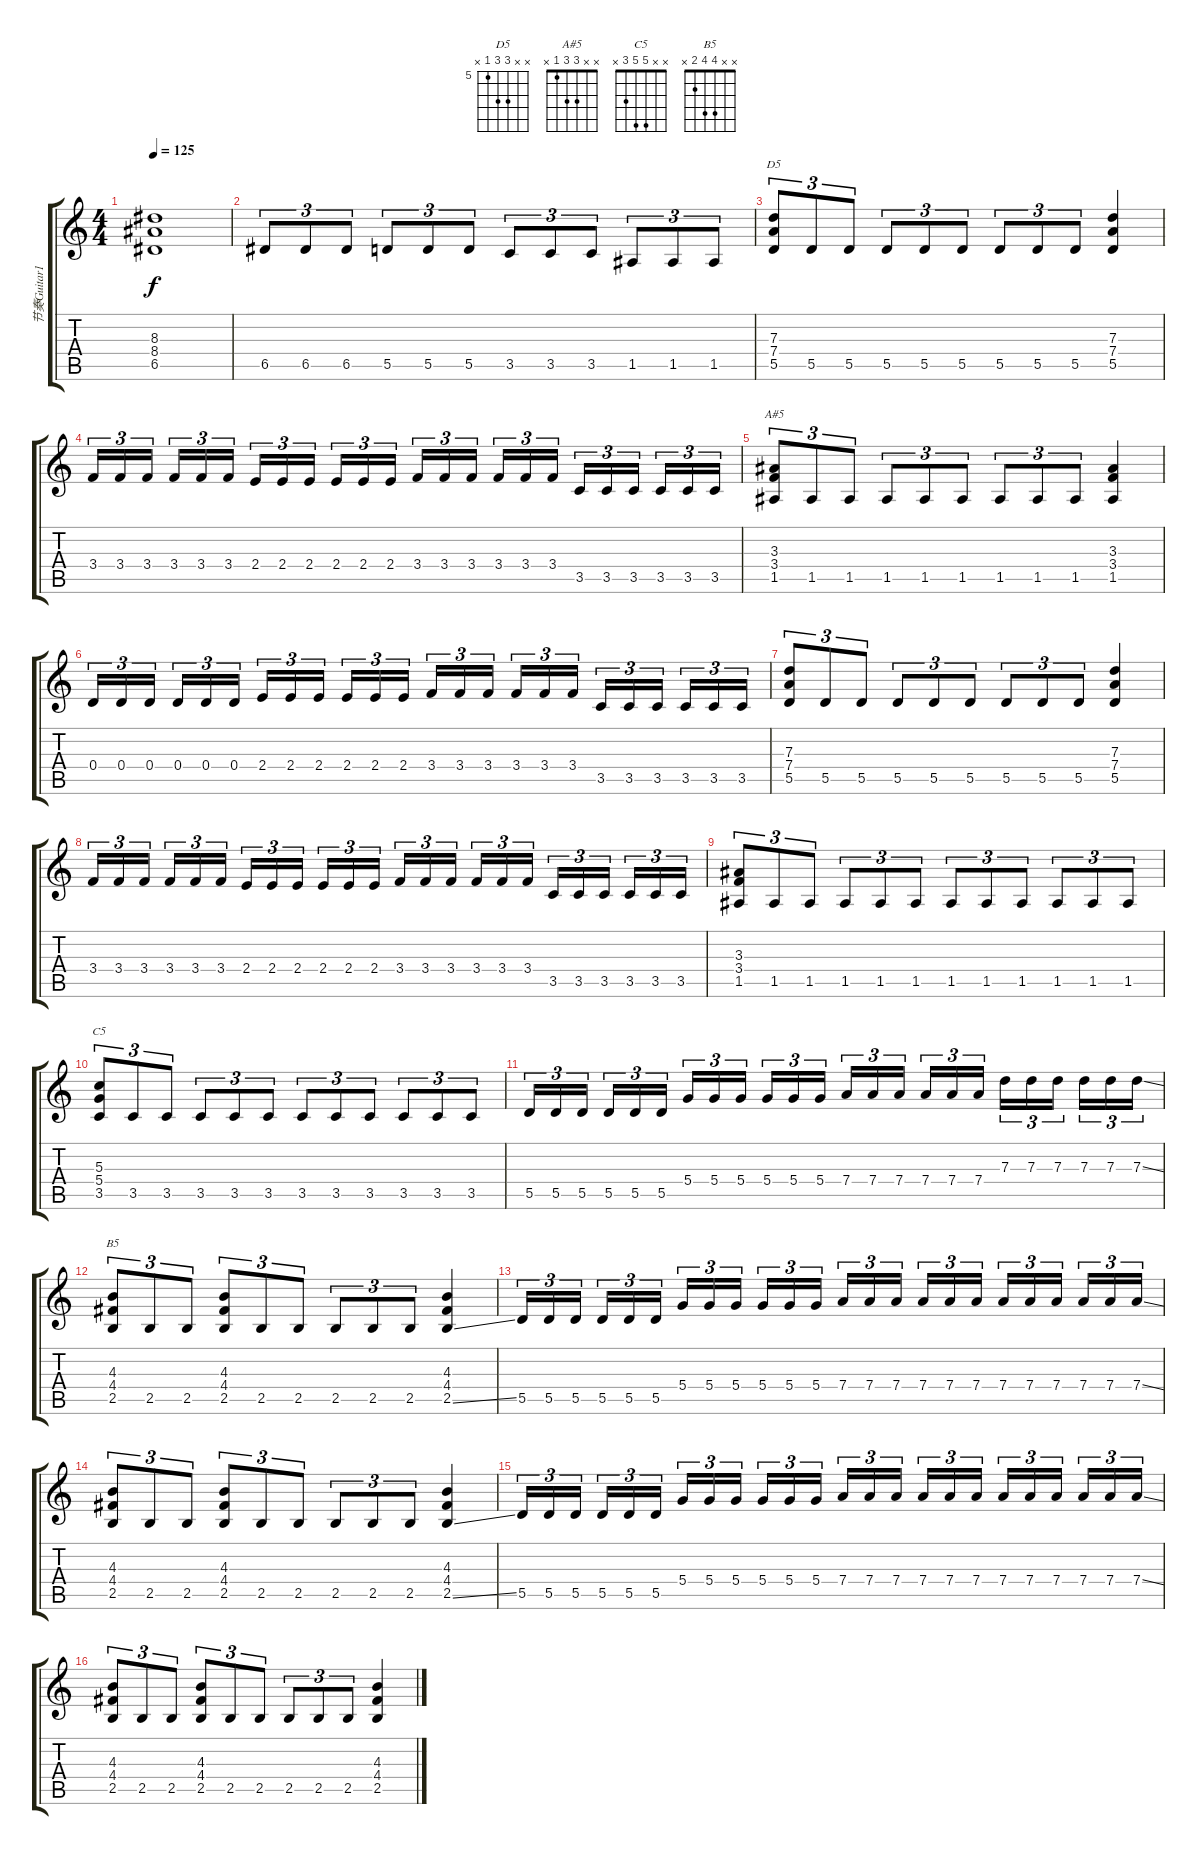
\track ("节奏Guitar1" "节奏Guitar1") {instrument distortionguitar}
\staff {score tabs}
\tuning (E4 B3 G3 D3 A2 E2) {hide}
\chord ("D5" x x 7 7 5 x) {firstfret 5}
\chord ("A#5" x x 3 3 1 x)
\chord ("C5" x x 5 5 3 x)
\chord ("B5" x x 4 4 2 x)
\ts (4 4)
\tempo 125
\clef g2
\ks c
(8.3 8.4 6.5).1{dy f} |
6.5.8{tu (3 2)} 6.5.8{tu (3 2)} 6.5.8{tu (3 2)} 5.5.8{tu (3 2)} 5.5.8{tu (3 2)} 5.5.8{tu (3 2)} 3.5.8{tu (3 2)} 3.5.8{tu (3 2)} 3.5.8{tu (3 2)} 1.5.8{tu (3 2)} 1.5.8{tu (3 2)} 1.5.8{tu (3 2)} |
(7.3 7.4 5.5).8{tu (3 2) ch "D5"} 5.5.8{tu (3 2)} 5.5.8{tu (3 2)} 5.5.8{tu (3 2)} 5.5.8{tu (3 2)} 5.5.8{tu (3 2)} 5.5.8{tu (3 2)} 5.5.8{tu (3 2)} 5.5.8{tu (3 2)} (7.3 7.4 5.5).4 |
3.4.16{tu (3 2)} 3.4.16{tu (3 2)} 3.4.16{tu (3 2)} 3.4.16{tu (3 2)} 3.4.16{tu (3 2)} 3.4.16{tu (3 2)} 2.4.16{tu (3 2)} 2.4.16{tu (3 2)} 2.4.16{tu (3 2)} 2.4.16{tu (3 2)} 2.4.16{tu (3 2)} 2.4.16{tu (3 2)} 3.4.16{tu (3 2)} 3.4.16{tu (3 2)} 3.4.16{tu (3 2)} 3.4.16{tu (3 2)} 3.4.16{tu (3 2)} 3.4.16{tu (3 2)} 3.5.16{tu (3 2)} 3.5.16{tu (3 2)} 3.5.16{tu (3 2)} 3.5.16{tu (3 2)} 3.5.16{tu (3 2)} 3.5.16{tu (3 2)} |
(3.3 3.4 1.5).8{tu (3 2) ch "A#5"} 1.5.8{tu (3 2)} 1.5.8{tu (3 2)} 1.5.8{tu (3 2)} 1.5.8{tu (3 2)} 1.5.8{tu (3 2)} 1.5.8{tu (3 2)} 1.5.8{tu (3 2)} 1.5.8{tu (3 2)} (3.3 3.4 1.5).4 |
0.4.16{tu (3 2)} 0.4.16{tu (3 2)} 0.4.16{tu (3 2)} 0.4.16{tu (3 2)} 0.4.16{tu (3 2)} 0.4.16{tu (3 2)} 2.4.16{tu (3 2)} 2.4.16{tu (3 2)} 2.4.16{tu (3 2)} 2.4.16{tu (3 2)} 2.4.16{tu (3 2)} 2.4.16{tu (3 2)} 3.4.16{tu (3 2)} 3.4.16{tu (3 2)} 3.4.16{tu (3 2)} 3.4.16{tu (3 2)} 3.4.16{tu (3 2)} 3.4.16{tu (3 2)} 3.5.16{tu (3 2)} 3.5.16{tu (3 2)} 3.5.16{tu (3 2)} 3.5.16{tu (3 2)} 3.5.16{tu (3 2)} 3.5.16{tu (3 2)} |
(7.3 7.4 5.5).8{tu (3 2)} 5.5.8{tu (3 2)} 5.5.8{tu (3 2)} 5.5.8{tu (3 2)} 5.5.8{tu (3 2)} 5.5.8{tu (3 2)} 5.5.8{tu (3 2)} 5.5.8{tu (3 2)} 5.5.8{tu (3 2)} (7.3 7.4 5.5).4 |
3.4.16{tu (3 2)} 3.4.16{tu (3 2)} 3.4.16{tu (3 2)} 3.4.16{tu (3 2)} 3.4.16{tu (3 2)} 3.4.16{tu (3 2)} 2.4.16{tu (3 2)} 2.4.16{tu (3 2)} 2.4.16{tu (3 2)} 2.4.16{tu (3 2)} 2.4.16{tu (3 2)} 2.4.16{tu (3 2)} 3.4.16{tu (3 2)} 3.4.16{tu (3 2)} 3.4.16{tu (3 2)} 3.4.16{tu (3 2)} 3.4.16{tu (3 2)} 3.4.16{tu (3 2)} 3.5.16{tu (3 2)} 3.5.16{tu (3 2)} 3.5.16{tu (3 2)} 3.5.16{tu (3 2)} 3.5.16{tu (3 2)} 3.5.16{tu (3 2)} |
(3.3 3.4 1.5).8{tu (3 2)} 1.5.8{tu (3 2)} 1.5.8{tu (3 2)} 1.5.8{tu (3 2)} 1.5.8{tu (3 2)} 1.5.8{tu (3 2)} 1.5.8{tu (3 2)} 1.5.8{tu (3 2)} 1.5.8{tu (3 2)} 1.5.8{tu (3 2)} 1.5.8{tu (3 2)} 1.5.8{tu (3 2)} |
(5.3 5.4 3.5).8{tu (3 2) ch "C5"} 3.5.8{tu (3 2)} 3.5.8{tu (3 2)} 3.5.8{tu (3 2)} 3.5.8{tu (3 2)} 3.5.8{tu (3 2)} 3.5.8{tu (3 2)} 3.5.8{tu (3 2)} 3.5.8{tu (3 2)} 3.5.8{tu (3 2)} 3.5.8{tu (3 2)} 3.5.8{tu (3 2)} |
5.5.16{tu (3 2)} 5.5.16{tu (3 2)} 5.5.16{tu (3 2)} 5.5.16{tu (3 2)} 5.5.16{tu (3 2)} 5.5.16{tu (3 2)} 5.4.16{tu (3 2)} 5.4.16{tu (3 2)} 5.4.16{tu (3 2)} 5.4.16{tu (3 2)} 5.4.16{tu (3 2)} 5.4.16{tu (3 2)} 7.4.16{tu (3 2)} 7.4.16{tu (3 2)} 7.4.16{tu (3 2)} 7.4.16{tu (3 2)} 7.4.16{tu (3 2)} 7.4.16{tu (3 2)} 7.3.16{tu (3 2)} 7.3.16{tu (3 2)} 7.3.16{tu (3 2)} 7.3.16{tu (3 2)} 7.3.16{tu (3 2)} 7.3{ss}.16{tu (3 2)} |
(4.3 4.4 2.5).8{tu (3 2) ch "B5"} 2.5.8{tu (3 2)} 2.5.8{tu (3 2)} (4.3 4.4 2.5).8{tu (3 2)} 2.5.8{tu (3 2)} 2.5.8{tu (3 2)} 2.5.8{tu (3 2)} 2.5.8{tu (3 2)} 2.5.8{tu (3 2)} (4.3 4.4 2.5{ss}).4 |
5.5.16{tu (3 2)} 5.5.16{tu (3 2)} 5.5.16{tu (3 2)} 5.5.16{tu (3 2)} 5.5.16{tu (3 2)} 5.5.16{tu (3 2)} 5.4.16{tu (3 2)} 5.4.16{tu (3 2)} 5.4.16{tu (3 2)} 5.4.16{tu (3 2)} 5.4.16{tu (3 2)} 5.4.16{tu (3 2)} 7.4.16{tu (3 2)} 7.4.16{tu (3 2)} 7.4.16{tu (3 2)} 7.4.16{tu (3 2)} 7.4.16{tu (3 2)} 7.4.16{tu (3 2)} 7.4.16{tu (3 2)} 7.4.16{tu (3 2)} 7.4.16{tu (3 2)} 7.4.16{tu (3 2)} 7.4.16{tu (3 2)} 7.4{ss}.16{tu (3 2)} |
(4.3 4.4 2.5).8{tu (3 2)} 2.5.8{tu (3 2)} 2.5.8{tu (3 2)} (4.3 4.4 2.5).8{tu (3 2)} 2.5.8{tu (3 2)} 2.5.8{tu (3 2)} 2.5.8{tu (3 2)} 2.5.8{tu (3 2)} 2.5.8{tu (3 2)} (4.3 4.4 2.5{ss}).4 |
5.5.16{tu (3 2)} 5.5.16{tu (3 2)} 5.5.16{tu (3 2)} 5.5.16{tu (3 2)} 5.5.16{tu (3 2)} 5.5.16{tu (3 2)} 5.4.16{tu (3 2)} 5.4.16{tu (3 2)} 5.4.16{tu (3 2)} 5.4.16{tu (3 2)} 5.4.16{tu (3 2)} 5.4.16{tu (3 2)} 7.4.16{tu (3 2)} 7.4.16{tu (3 2)} 7.4.16{tu (3 2)} 7.4.16{tu (3 2)} 7.4.16{tu (3 2)} 7.4.16{tu (3 2)} 7.4.16{tu (3 2)} 7.4.16{tu (3 2)} 7.4.16{tu (3 2)} 7.4.16{tu (3 2)} 7.4.16{tu (3 2)} 7.4{ss}.16{tu (3 2)} |
(4.3 4.4 2.5).8{tu (3 2)} 2.5.8{tu (3 2)} 2.5.8{tu (3 2)} (4.3 4.4 2.5).8{tu (3 2)} 2.5.8{tu (3 2)} 2.5.8{tu (3 2)} 2.5.8{tu (3 2)} 2.5.8{tu (3 2)} 2.5.8{tu (3 2)} (4.3 4.4 2.5{ss}).4
